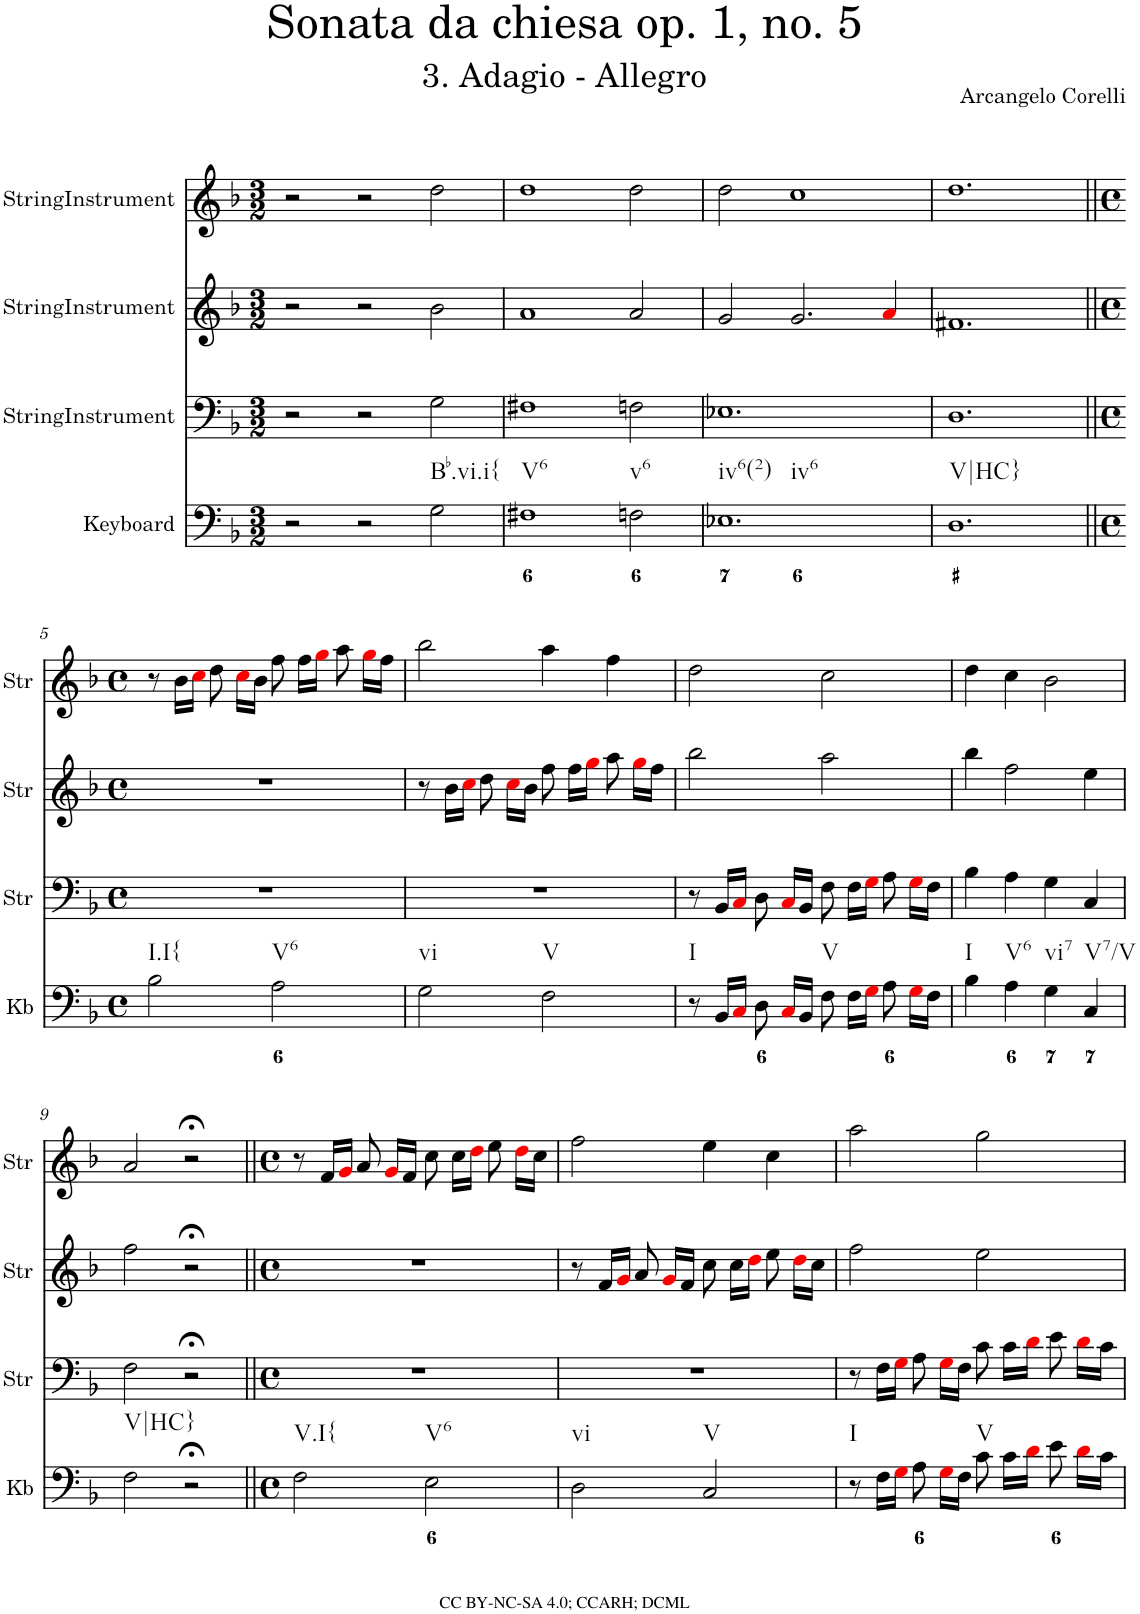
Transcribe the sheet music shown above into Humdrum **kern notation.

**kern	**kern	**kern	**kern
*part4	*part3	*part2	*part1
*staff4	*staff3	*staff2	*staff1
*I"Keyboard	*I"StringInstrument	*I"StringInstrument	*I"StringInstrument
*I'Kb	*I'Str	*I'Str	*I'Str
*clefF4	*clefF4	*clefG2	*clefG2
*k[b-]	*k[b-]	*k[b-]	*k[b-]
*M3/2	*M3/2	*M3/2	*M3/2
=1	=1	=1	=1
2r	2r	2r	2r
2r	2r	2r	2r
!LO:TX:b:t=Bb.vi.i{	!	!	!
2G\	2G\	2b-\	2dd\
=2	=2	=2	=2
!LO:TX:b:t=V6	!	!	!
1F#X	1F#X	1a	1dd
!LO:TX:b:t=v6	!	!	!
2Fn\	2Fn\	2a/	2dd\
=3	=3	=3	=3
!LO:TX:b:t=iv6(2)	!	!	!
!LO:TX:b:t=iv6	!	!	!
1.E-X	1.E-X	2g/	2dd\
.	.	2.g/	1cc
.	.	4ai/	.
=4	=4	=4	=4
!LO:TX:b:t=V|HC}	!	!	!
1.D	1.D	1.f#X	1.dd
!!LO:LB:g=z
=5||	=5||	=5||	=5||
*M4/4	*M4/4	*M4/4	*M4/4
*met(c)	*met(c)	*met(c)	*met(c)
!LO:TX:b:t=I.I{	!	!	!
2B-\	1r	1r	8r
.	.	.	16b-\LL
.	.	.	16cci\JJ
.	.	.	8dd\
.	.	.	16cci\LL
.	.	.	16b-\JJ
!LO:TX:b:t=V6	!	!	!
2A\	.	.	8ff\
.	.	.	16ff\LL
.	.	.	16ggi\JJ
.	.	.	8aa\
.	.	.	16ggi\LL
.	.	.	16ff\JJ
=6	=6	=6	=6
!LO:TX:b:t=vi	!	!	!
2G\	1r	8r	2bb-\
.	.	16b-\LL	.
.	.	16cci\JJ	.
.	.	8dd\	.
.	.	16cci\LL	.
.	.	16b-\JJ	.
!LO:TX:b:t=V	!	!	!
2F\	.	8ff\	4aa\
.	.	16ff\LL	.
.	.	16ggi\JJ	.
.	.	8aa\	4ff\
.	.	16ggi\LL	.
.	.	16ff\JJ	.
=7	=7	=7	=7
!LO:TX:b:t=I	!	!	!
8r	8r	2bb-\	2dd\
16BB-/LL	16BB-/LL	.	.
16Ci/JJ	16Ci/JJ	.	.
8D\	8D\	.	.
16Ci/LL	16Ci/LL	.	.
16BB-/JJ	16BB-/JJ	.	.
!LO:TX:b:t=V	!	!	!
8F\	8F\	2aa\	2cc\
16F\LL	16F\LL	.	.
16Gi\JJ	16Gi\JJ	.	.
8A\	8A\	.	.
16Gi\LL	16Gi\LL	.	.
16F\JJ	16F\JJ	.	.
=8	=8	=8	=8
!LO:TX:b:t=I	!	!	!
4B-\	4B-\	4bb-\	4dd\
!LO:TX:b:t=V6	!	!	!
4A\	4A\	2ff\	4cc\
!LO:TX:b:t=vi7	!	!	!
4G\	4G\	.	2b-\
!LO:TX:b:t=V7/V	!	!	!
4C/	4C/	4ee\	.
!!LO:LB:g=z
=9	=9	=9	=9
!LO:TX:b:t=V|HC}	!	!	!
2F\	2F\	2ff\	2a/
2r;<	2r;<	2r;<	2r;<
=10||	=10||	=10||	=10||
*M4/4	*M4/4	*M4/4	*M4/4
*met(c)	*met(c)	*met(c)	*met(c)
!LO:TX:b:t=V.I{	!	!	!
2F\	1r	1r	8r
.	.	.	16f/LL
.	.	.	16gi/JJ
.	.	.	8a/
.	.	.	16gi/LL
.	.	.	16f/JJ
!LO:TX:b:t=V6	!	!	!
2E\	.	.	8cc\
.	.	.	16cc\LL
.	.	.	16ddi\JJ
.	.	.	8ee\
.	.	.	16ddi\LL
.	.	.	16cc\JJ
=11	=11	=11	=11
!LO:TX:b:t=vi	!	!	!
2D\	1r	8r	2ff\
.	.	16f/LL	.
.	.	16gi/JJ	.
.	.	8a/	.
.	.	16gi/LL	.
.	.	16f/JJ	.
!LO:TX:b:t=V	!	!	!
2C/	.	8cc\	4ee\
.	.	16cc\LL	.
.	.	16ddi\JJ	.
.	.	8ee\	4cc\
.	.	16ddi\LL	.
.	.	16cc\JJ	.
=12	=12	=12	=12
!LO:TX:b:t=I	!	!	!
8r	8r	2ff\	2aa\
16F\LL	16F\LL	.	.
16Gi\JJ	16Gi\JJ	.	.
8A\	8A\	.	.
16Gi\LL	16Gi\LL	.	.
16F\JJ	16F\JJ	.	.
!LO:TX:b:t=V	!	!	!
8c\	8c\	2ee\	2gg\
16c\LL	16c\LL	.	.
16di\JJ	16di\JJ	.	.
8e\	8e\	.	.
16di\LL	16di\LL	.	.
16c\JJ	16c\JJ	.	.
=	=	=	=
*-	*-	*-	*-
